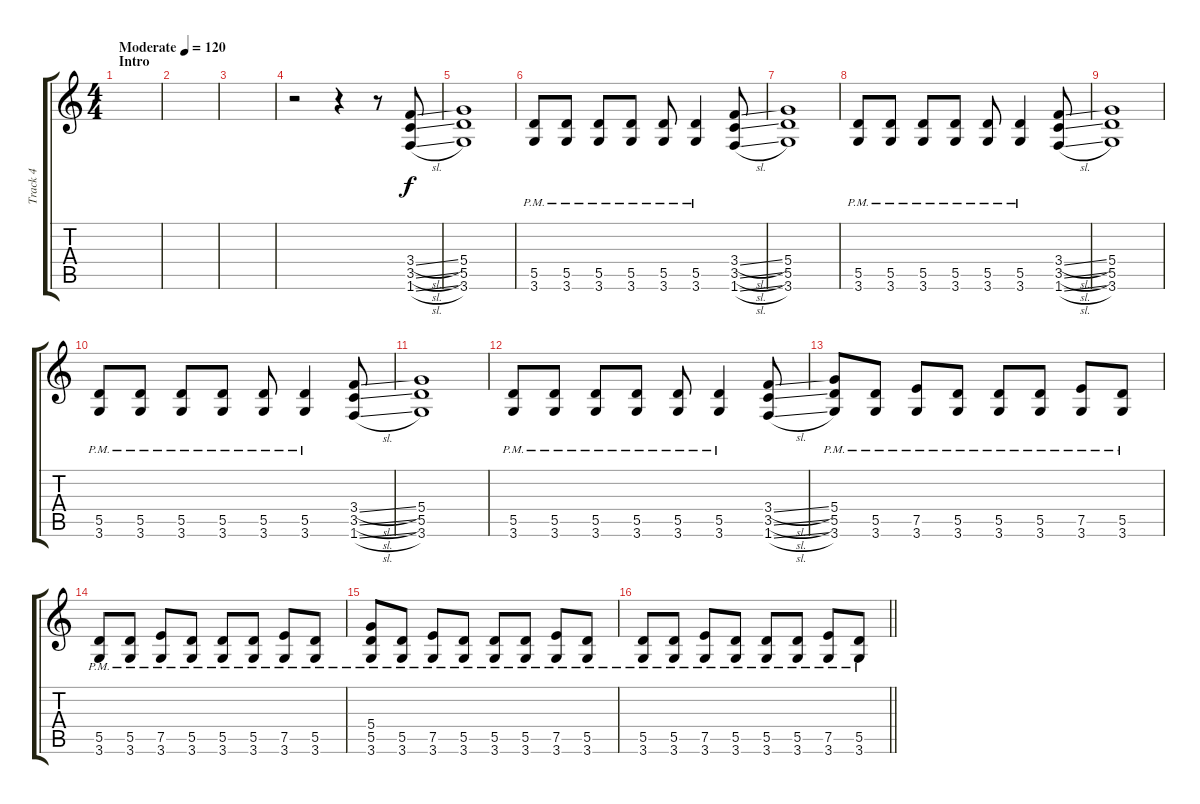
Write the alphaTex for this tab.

\track ("Track 4" "Track 4") {instrument overdrivenguitar}
\staff {score tabs}
\tuning (E4 B3 G3 D3 A2 E2) {hide}
\ts (4 4)
\section ("" "Intro")
\tempo (120 "Moderate")
\clef g2
\ks c
|
|
|
r.2 r.4 r.8 (3.4{sl} 3.5{sl} 1.6{sl}).8 |
(5.4 5.5 3.6).1 |
(5.5{pm} 3.6).8 (5.5{pm} 3.6).8 (5.5{pm} 3.6).8 (5.5{pm} 3.6).8 (5.5{pm} 3.6).8 (5.5{pm} 3.6).4 (3.4{sl} 3.5{sl} 1.6{sl}).8 |
(5.4 5.5 3.6).1 |
(5.5{pm} 3.6).8 (5.5{pm} 3.6).8 (5.5{pm} 3.6).8 (5.5{pm} 3.6).8 (5.5{pm} 3.6).8 (5.5{pm} 3.6).4 (3.4{sl} 3.5{sl} 1.6{sl}).8 |
(5.4 5.5 3.6).1 |
(5.5{pm} 3.6).8 (5.5{pm} 3.6).8 (5.5{pm} 3.6).8 (5.5{pm} 3.6).8 (5.5{pm} 3.6).8 (5.5{pm} 3.6).4 (3.4{sl} 3.5{sl} 1.6{sl}).8 |
(5.4 5.5 3.6).1 |
(5.5{pm} 3.6).8 (5.5{pm} 3.6).8 (5.5{pm} 3.6).8 (5.5{pm} 3.6).8 (5.5{pm} 3.6).8 (5.5{pm} 3.6).4 (3.4{sl} 3.5{sl} 1.6{sl}).8 |
(5.4{pm} 5.5{pm} 3.6{pm}).8 (5.5{pm} 3.6{pm}).8 (7.5{pm} 3.6{pm}).8 (5.5{pm} 3.6{pm}).8 (5.5{pm} 3.6{pm}).8 (5.5{pm} 3.6{pm}).8 (7.5{pm} 3.6{pm}).8 (5.5{pm} 3.6{pm}).8 |
(5.5{pm} 3.6{pm}).8 (5.5{pm} 3.6{pm}).8 (7.5{pm} 3.6{pm}).8 (5.5{pm} 3.6{pm}).8 (5.5{pm} 3.6{pm}).8 (5.5{pm} 3.6{pm}).8 (7.5{pm} 3.6{pm}).8 (5.5{pm} 3.6{pm}).8 |
(5.4{pm} 5.5{pm} 3.6{pm}).8 (5.5{pm} 3.6{pm}).8 (7.5{pm} 3.6{pm}).8 (5.5{pm} 3.6{pm}).8 (5.5{pm} 3.6{pm}).8 (5.5{pm} 3.6{pm}).8 (7.5{pm} 3.6{pm}).8 (5.5{pm} 3.6{pm}).8 |
\barLineRight lightlight
(5.5{pm} 3.6{pm}).8 (5.5{pm} 3.6{pm}).8 (7.5{pm} 3.6{pm}).8 (5.5{pm} 3.6{pm}).8 (5.5{pm} 3.6{pm}).8 (5.5{pm} 3.6{pm}).8 (7.5{pm} 3.6{pm}).8 (5.5{pm} 3.6{pm}).8
